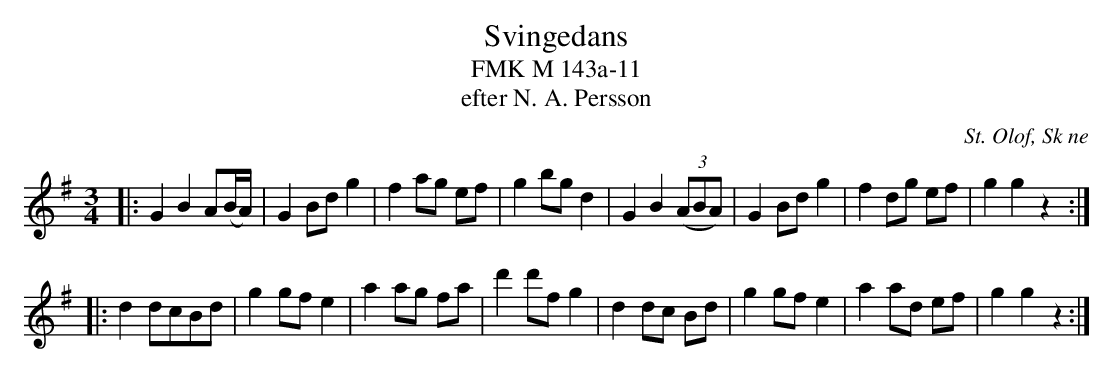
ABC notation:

X:1
T:Svingedans
T:FMK M 143a-11
T:efter N. A. Persson
O:St. Olof, Sk ne
M:3/4
L:1/8
Q:1/4=108
K:G
|: G2 B2 A(B/A/) | G2 Bd g2 | f2 ag ef | g2 bg d2 | G2 B2 ((3ABA) | G2 Bd g2 | f2 dg ef | g2 g2 z2 :|
|: d2 dcBd | g2 gf e2 | a2 ag fa | d'2 d'f g2 | d2 dc Bd | g2 gf e2 | a2 ad ef | g2 g2 z2 :|
